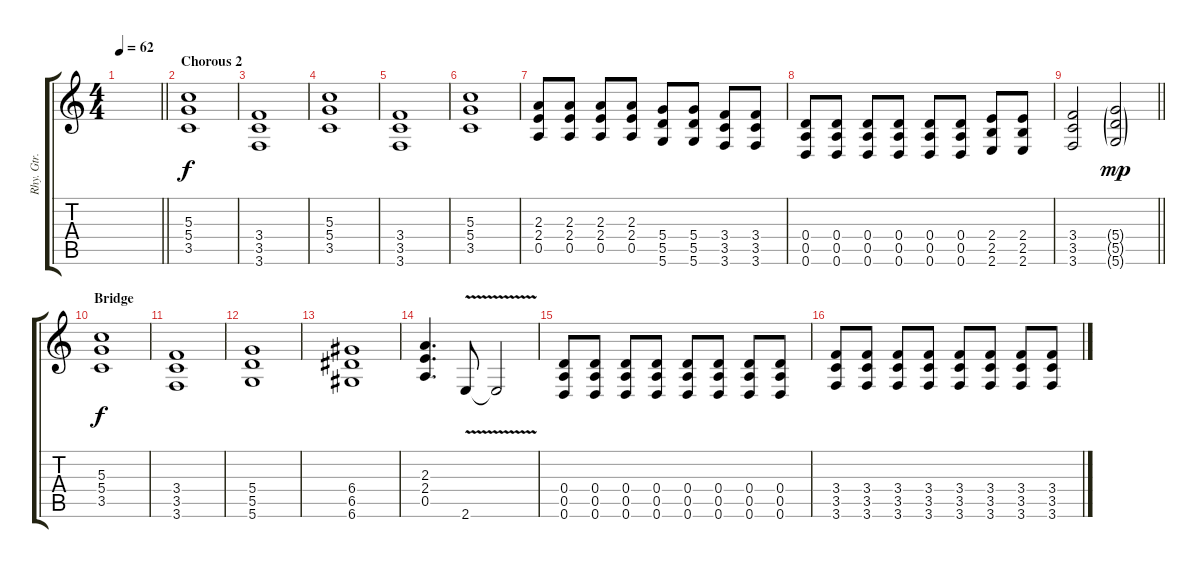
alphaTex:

\track ("Rhy. Gtr. 2" "Rhy. Gtr. ") {instrument overdrivenguitar}
\staff {score tabs}
\tuning (E4 B3 G3 D3 A2 D2) {hide}
\ts (4 4)
\tempo 62
\clef g2
\barLineRight lightlight
\ks c
|
\section ("" "Chorous 2")
(5.3 5.4 3.5).1{volume 2} |
(3.4 3.5 3.6).1 |
(5.3 5.4 3.5).1 |
(3.4 3.5 3.6).1 |
(5.3 5.4 3.5).1 |
(2.3 2.4 0.5).8 (2.3 2.4 0.5).8 (2.3 2.4 0.5).8 (2.3 2.4 0.5).8 (5.4 5.5 5.6).8 (5.4 5.5 5.6).8 (3.4 3.5 3.6).8 (3.4 3.5 3.6).8 |
(0.4 0.5 0.6).8 (0.4 0.5 0.6).8 (0.4 0.5 0.6).8 (0.4 0.5 0.6).8 (0.4 0.5 0.6).8 (0.4 0.5 0.6).8 (2.4 2.5 2.6).8 (2.4 2.5 2.6).8 |
\barLineRight lightlight
(3.4 3.5 3.6).2 (5.4{g} 5.5{g} 5.6{g}).2{dy mp} |
\section ("" "Bridge")
(5.3 5.4 3.5).1{dy f} |
(3.4 3.5 3.6).1 |
(5.4 5.5 5.6).1 |
(6.4 6.5 6.6).1 |
(2.3 2.4 0.5).4{d} 2.6{v}.8 2.6{t}.2 |
(0.4 0.5 0.6).8 (0.4 0.5 0.6).8 (0.4 0.5 0.6).8 (0.4 0.5 0.6).8 (0.4 0.5 0.6).8 (0.4 0.5 0.6).8 (0.4 0.5 0.6).8 (0.4 0.5 0.6).8 |
(3.4 3.5 3.6).8 (3.4 3.5 3.6).8 (3.4 3.5 3.6).8 (3.4 3.5 3.6).8 (3.4 3.5 3.6).8 (3.4 3.5 3.6).8 (3.4 3.5 3.6).8 (3.4 3.5 3.6).8
